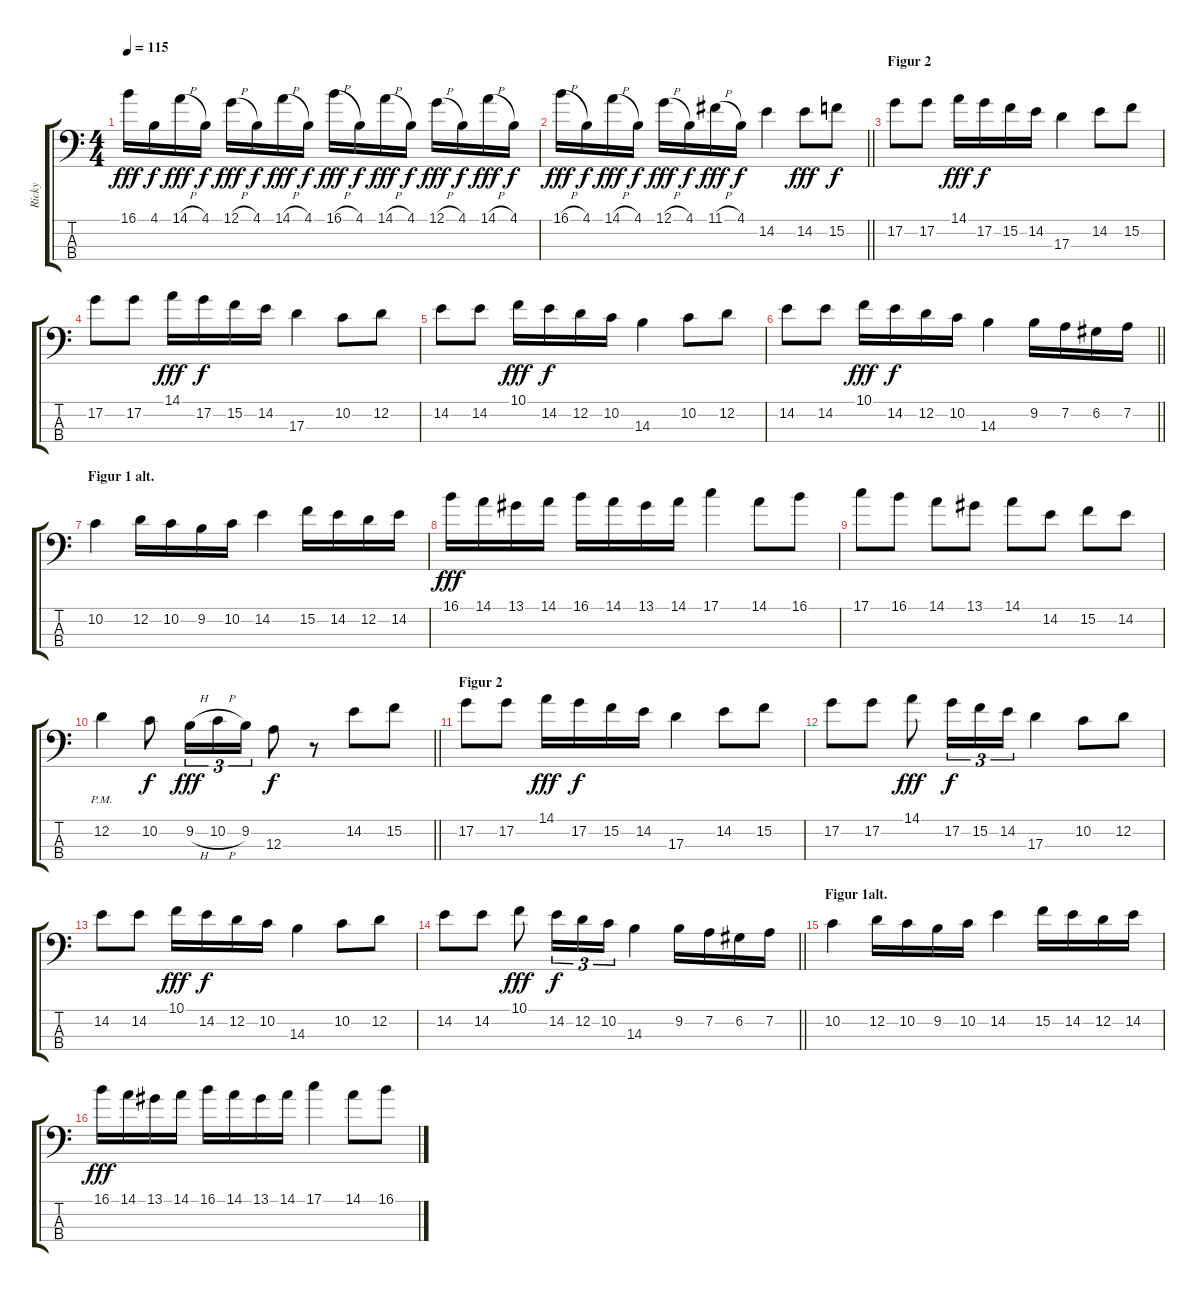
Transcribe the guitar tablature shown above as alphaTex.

\track ("Ricky" "Ricky") {instrument electricbassfinger}
\staff {score tabs}
\tuning (G2 D2 A1 E1) {hide}
\ts (4 4)
\tempo 115
\clef f4
\ks c
16.1.16{dy fff} 4.1.16{dy f} 14.1{h}.16{dy fff} 4.1.16{dy f} 12.1{h}.16{dy fff} 4.1.16{dy f} 14.1{h}.16{dy fff} 4.1.16{dy f} 16.1{h}.16{dy fff} 4.1.16{dy f} 14.1{h}.16{dy fff} 4.1.16{dy f} 12.1{h}.16{dy fff} 4.1.16{dy f} 14.1{h}.16{dy fff} 4.1.16{dy f} |
\barLineRight lightlight
16.1{h}.16{dy fff} 4.1.16{dy f} 14.1{h}.16{dy fff} 4.1.16{dy f} 12.1{h}.16{dy fff} 4.1.16{dy f} 11.1{h}.16{dy fff} 4.1.16{dy f} 14.2.4 14.2.8{dy fff} 15.2.8{dy f} |
\section ("" "Figur 2")
17.2.8 17.2.8 14.1.16{dy fff} 17.2.16{dy f} 15.2.16 14.2.16 17.3.4 14.2.8 15.2.8 |
17.2.8 17.2.8 14.1.16{dy fff} 17.2.16{dy f} 15.2.16 14.2.16 17.3.4 10.2.8 12.2.8 |
14.2.8 14.2.8 10.1.16{dy fff} 14.2.16{dy f} 12.2.16 10.2.16 14.3.4 10.2.8 12.2.8 |
\barLineRight lightlight
14.2.8 14.2.8 10.1.16{dy fff} 14.2.16{dy f} 12.2.16 10.2.16 14.3.4 9.2.16 7.2.16 6.2.16 7.2.16 |
\section ("" "Figur 1 alt.")
10.2.4 12.2.16 10.2.16 9.2.16 10.2.16 14.2.4 15.2.16 14.2.16 12.2.16 14.2.16 |
16.1.16{dy fff} 14.1.16 13.1.16 14.1.16 16.1.16 14.1.16 13.1.16 14.1.16 17.1.4 14.1.8 16.1.8 |
17.1.8 16.1.8 14.1.8 13.1.8 14.1.8 14.2.8 15.2.8 14.2.8 |
\barLineRight lightlight
12.2{pm}.4 10.2.8{dy f} 9.2{h}.16{tu (3 2) dy fff} 10.2{h}.16{tu (3 2)} 9.2.16{tu (3 2)} 12.3.8{dy f} r.8 14.2.8 15.2.8 |
\section ("" "Figur 2")
17.2.8 17.2.8 14.1.16{dy fff} 17.2.16{dy f} 15.2.16 14.2.16 17.3.4 14.2.8 15.2.8 |
17.2.8 17.2.8 14.1.8{dy fff} 17.2.16{tu (3 2) dy f} 15.2.16{tu (3 2)} 14.2.16{tu (3 2)} 17.3.4 10.2.8 12.2.8 |
14.2.8 14.2.8 10.1.16{dy fff} 14.2.16{dy f} 12.2.16 10.2.16 14.3.4 10.2.8 12.2.8 |
\barLineRight lightlight
14.2.8 14.2.8 10.1.8{dy fff} 14.2.16{tu (3 2) dy f} 12.2.16{tu (3 2)} 10.2.16{tu (3 2)} 14.3.4 9.2.16 7.2.16 6.2.16 7.2.16 |
\section ("" "Figur 1alt.")
10.2.4 12.2.16 10.2.16 9.2.16 10.2.16 14.2.4 15.2.16 14.2.16 12.2.16 14.2.16 |
16.1.16{dy fff} 14.1.16 13.1.16 14.1.16 16.1.16 14.1.16 13.1.16 14.1.16 17.1.4 14.1.8 16.1.8
